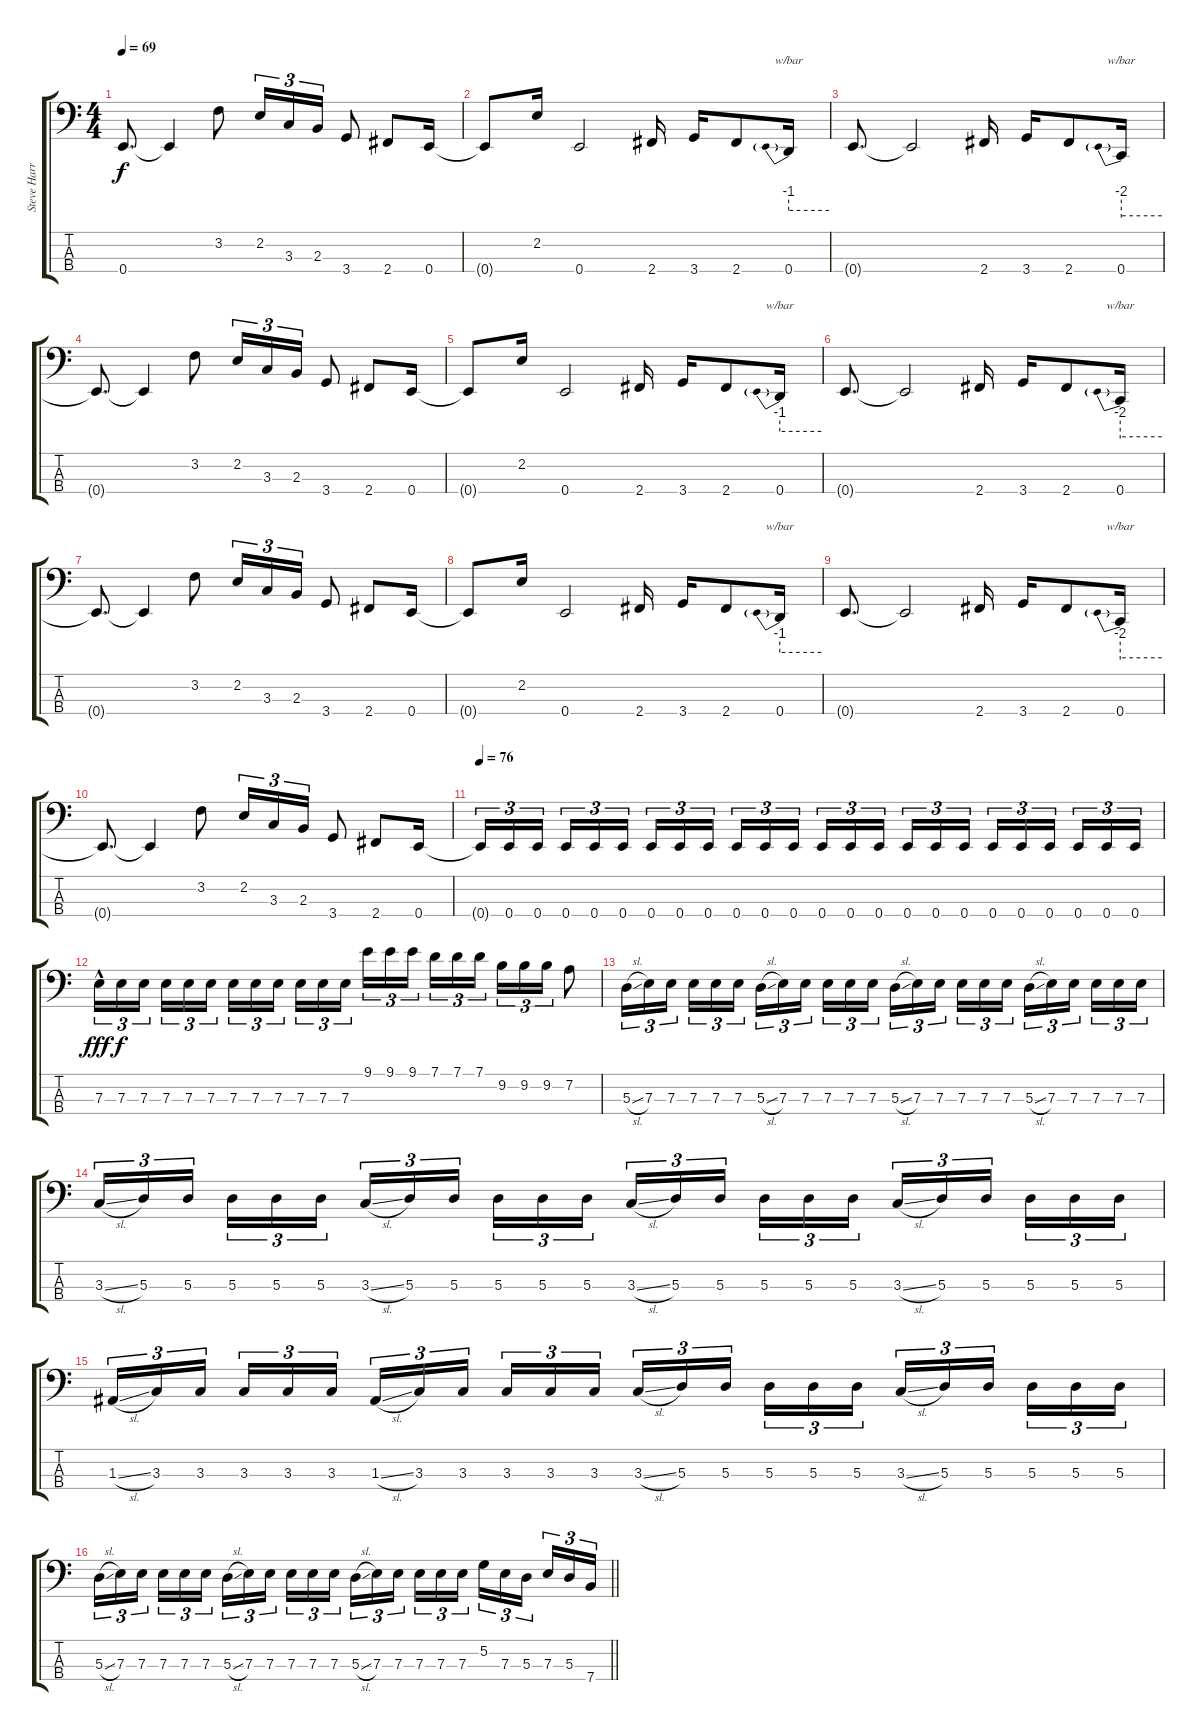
\track ("Steve Harris" "Steve Harr") {instrument electricbassfinger}
\staff {score tabs}
\tuning (G2 D2 A1 E1) {hide}
\ts (4 4)
\tempo 69
\clef f4
\ks c
0.4{t}.8{d dy f} 0.4{t}.4 3.2.8 2.2.16{tu (3 2)} 3.3.16{tu (3 2)} 2.3.16{tu (3 2)} 3.4.8 2.4.8 0.4.16 |
0.4{t}.8 2.2.16 0.4.2 2.4.16 3.4.16 2.4.8 0.4.16{tbe (predive default 0 -4 60 -4)} |
0.4{t}.8{d} 0.4{t}.2 2.4.16 3.4.16 2.4.8 0.4.16{tbe (predive default 0 -8 60 -8)} |
0.4{t}.8{d} 0.4{t}.4 3.2.8 2.2.16{tu (3 2)} 3.3.16{tu (3 2)} 2.3.16{tu (3 2)} 3.4.8 2.4.8 0.4.16 |
0.4{t}.8 2.2.16 0.4.2 2.4.16 3.4.16 2.4.8 0.4.16{tbe (predive default 0 -4 60 -4)} |
0.4{t}.8{d} 0.4{t}.2 2.4.16 3.4.16 2.4.8 0.4.16{tbe (predive default 0 -8 60 -8)} |
0.4{t}.8{d} 0.4{t}.4 3.2.8 2.2.16{tu (3 2)} 3.3.16{tu (3 2)} 2.3.16{tu (3 2)} 3.4.8 2.4.8 0.4.16 |
0.4{t}.8 2.2.16 0.4.2 2.4.16 3.4.16 2.4.8 0.4.16{tbe (predive default 0 -4 60 -4)} |
0.4{t}.8{d} 0.4{t}.2 2.4.16 3.4.16 2.4.8 0.4.16{tbe (predive default 0 -8 60 -8)} |
0.4{t}.8{d} 0.4{t}.4 3.2.8 2.2.16{tu (3 2)} 3.3.16{tu (3 2)} 2.3.16{tu (3 2)} 3.4.8 2.4.8 0.4.16 |
\tempo 76
0.4{t}.16{tu (3 2) volume 8} 0.4.16{tu (3 2) volume 15} 0.4.16{tu (3 2) beam splitsecondary} 0.4.16{tu (3 2)} 0.4.16{tu (3 2)} 0.4.16{tu (3 2)} 0.4.16{tu (3 2)} 0.4.16{tu (3 2)} 0.4.16{tu (3 2) beam splitsecondary} 0.4.16{tu (3 2)} 0.4.16{tu (3 2)} 0.4.16{tu (3 2)} 0.4.16{tu (3 2)} 0.4.16{tu (3 2)} 0.4.16{tu (3 2) beam splitsecondary} 0.4.16{tu (3 2)} 0.4.16{tu (3 2)} 0.4.16{tu (3 2)} 0.4.16{tu (3 2)} 0.4.16{tu (3 2)} 0.4.16{tu (3 2) beam splitsecondary} 0.4.16{tu (3 2)} 0.4.16{tu (3 2)} 0.4.16{tu (3 2)} |
7.3{hac}.16{tu (3 2) dy fff} 7.3.16{tu (3 2) dy f} 7.3.16{tu (3 2) beam splitsecondary} 7.3.16{tu (3 2)} 7.3.16{tu (3 2)} 7.3.16{tu (3 2)} 7.3.16{tu (3 2)} 7.3.16{tu (3 2)} 7.3.16{tu (3 2) beam splitsecondary} 7.3.16{tu (3 2)} 7.3.16{tu (3 2)} 7.3.16{tu (3 2)} 9.1.16{tu (3 2)} 9.1.16{tu (3 2)} 9.1.16{tu (3 2) beam splitsecondary} 7.1.16{tu (3 2)} 7.1.16{tu (3 2)} 7.1.16{tu (3 2)} 9.2.16{tu (3 2)} 9.2.16{tu (3 2)} 9.2.16{tu (3 2)} 7.2.8 |
5.3{sl}.16{tu (3 2)} 7.3.16{tu (3 2)} 7.3.16{tu (3 2) beam splitsecondary} 7.3.16{tu (3 2)} 7.3.16{tu (3 2)} 7.3.16{tu (3 2)} 5.3{sl}.16{tu (3 2)} 7.3.16{tu (3 2)} 7.3.16{tu (3 2) beam splitsecondary} 7.3.16{tu (3 2)} 7.3.16{tu (3 2)} 7.3.16{tu (3 2)} 5.3{sl}.16{tu (3 2)} 7.3.16{tu (3 2)} 7.3.16{tu (3 2) beam splitsecondary} 7.3.16{tu (3 2)} 7.3.16{tu (3 2)} 7.3.16{tu (3 2)} 5.3{sl}.16{tu (3 2)} 7.3.16{tu (3 2)} 7.3.16{tu (3 2) beam splitsecondary} 7.3.16{tu (3 2)} 7.3.16{tu (3 2)} 7.3.16{tu (3 2)} |
3.3{sl}.16{tu (3 2)} 5.3.16{tu (3 2)} 5.3.16{tu (3 2) beam splitsecondary} 5.3.16{tu (3 2)} 5.3.16{tu (3 2)} 5.3.16{tu (3 2)} 3.3{sl}.16{tu (3 2)} 5.3.16{tu (3 2)} 5.3.16{tu (3 2) beam splitsecondary} 5.3.16{tu (3 2)} 5.3.16{tu (3 2)} 5.3.16{tu (3 2)} 3.3{sl}.16{tu (3 2)} 5.3.16{tu (3 2)} 5.3.16{tu (3 2) beam splitsecondary} 5.3.16{tu (3 2)} 5.3.16{tu (3 2)} 5.3.16{tu (3 2)} 3.3{sl}.16{tu (3 2)} 5.3.16{tu (3 2)} 5.3.16{tu (3 2) beam splitsecondary} 5.3.16{tu (3 2)} 5.3.16{tu (3 2)} 5.3.16{tu (3 2)} |
1.3{sl}.16{tu (3 2)} 3.3.16{tu (3 2)} 3.3.16{tu (3 2) beam splitsecondary} 3.3.16{tu (3 2)} 3.3.16{tu (3 2)} 3.3.16{tu (3 2)} 1.3{sl}.16{tu (3 2)} 3.3.16{tu (3 2)} 3.3.16{tu (3 2) beam splitsecondary} 3.3.16{tu (3 2)} 3.3.16{tu (3 2)} 3.3.16{tu (3 2)} 3.3{sl}.16{tu (3 2)} 5.3.16{tu (3 2)} 5.3.16{tu (3 2) beam splitsecondary} 5.3.16{tu (3 2)} 5.3.16{tu (3 2)} 5.3.16{tu (3 2)} 3.3{sl}.16{tu (3 2)} 5.3.16{tu (3 2)} 5.3.16{tu (3 2) beam splitsecondary} 5.3.16{tu (3 2)} 5.3.16{tu (3 2)} 5.3.16{tu (3 2)} |
\barLineRight lightlight
5.3{sl}.16{tu (3 2)} 7.3.16{tu (3 2)} 7.3.16{tu (3 2) beam splitsecondary} 7.3.16{tu (3 2)} 7.3.16{tu (3 2)} 7.3.16{tu (3 2)} 5.3{sl}.16{tu (3 2)} 7.3.16{tu (3 2)} 7.3.16{tu (3 2) beam splitsecondary} 7.3.16{tu (3 2)} 7.3.16{tu (3 2)} 7.3.16{tu (3 2)} 5.3{sl}.16{tu (3 2)} 7.3.16{tu (3 2)} 7.3.16{tu (3 2) beam splitsecondary} 7.3.16{tu (3 2)} 7.3.16{tu (3 2)} 7.3.16{tu (3 2)} 5.2.16{tu (3 2)} 7.3.16{tu (3 2)} 5.3.16{tu (3 2) beam splitsecondary} 7.3.16{tu (3 2)} 5.3.16{tu (3 2)} 7.4.16{tu (3 2)}
